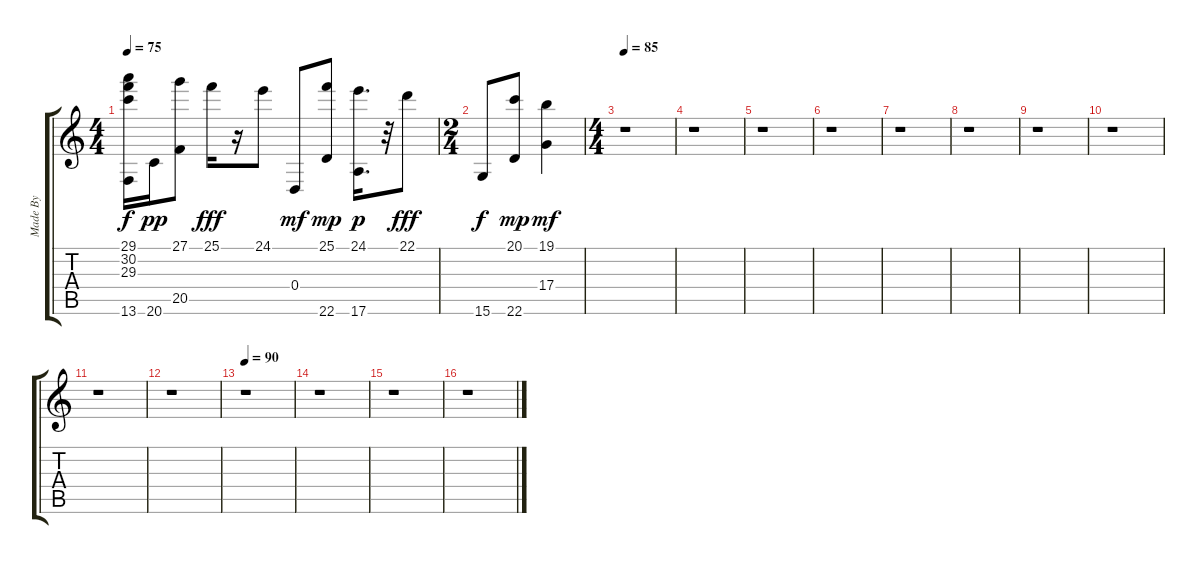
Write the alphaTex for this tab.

\track ("Made By" "Made By") {instrument acousticgrandpiano}
\staff {score tabs}
\tuning (E4 B3 G3 D3 A2 E2) {hide}
\ts (4 4)
\tempo 75
\clef g2
\ks c
(29.1{t} 30.2{t} 29.3{t} 13.6{t}).16{dy f} 20.6.16{dy pp} (27.1 20.5).8 25.1.16{dy fff} r.16 24.1.8 0.4.8{dy mf} (25.1 22.6).8{dy mp} (24.1 17.6).16{d dy p} r.32 22.1.8{dy fff} |
\ts (2 4)
15.6.8{dy f} (20.1 22.6).8{dy mp} (19.1 17.4).4{dy mf} |
\ts (4 4)
\tempo 85
r.1 |
r.1 |
r.1 |
r.1 |
r.1 |
r.1 |
r.1 |
r.1 |
r.1 |
r.1 |
\tempo 90
r.1 |
r.1 |
r.1 |
r.1
